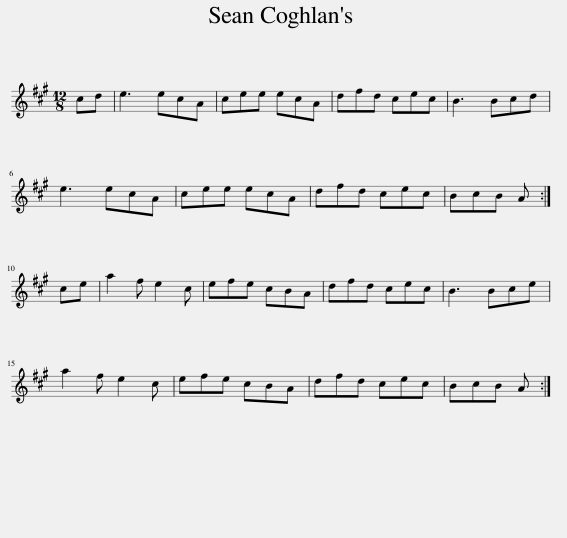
X:1
L:1/8
M:12/8
I:linebreak $
K:A
V:1 treble
V:1
 cd | e3 ecA | cee ecA | dfd cec | B3 Bcd |$ %5
 e3 ecA | cee ecA | dfd cec | BcB A :|$ ce | %10
 a2 f e2 c | efe cBA | dfd cec | B3 Bce |$ a2 f e2 c | %15
 efe cBA | dfd cec | BcB A :| %18
